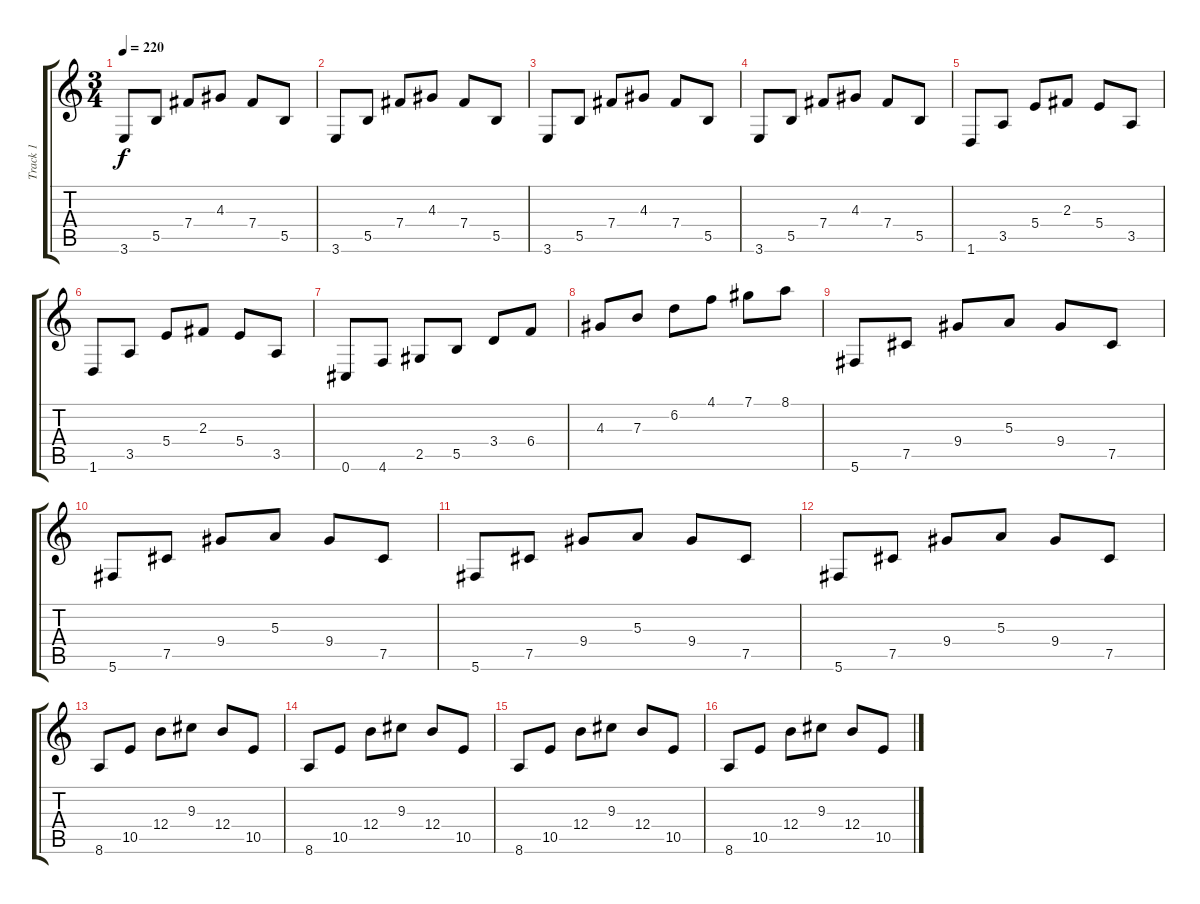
\track ("Track 1" "Track 1") {instrument overdrivenguitar}
\staff {score tabs}
\tuning (Db4 Ab3 E3 B2 Gb2 Db2) {hide}
\ts (3 4)
\tempo 220
\clef g2
\ks c
3.6.8{dy f} 5.5.8 7.4.8 4.3.8 7.4.8 5.5.8 |
3.6.8 5.5.8 7.4.8 4.3.8 7.4.8 5.5.8 |
3.6.8 5.5.8 7.4.8 4.3.8 7.4.8 5.5.8 |
3.6.8 5.5.8 7.4.8 4.3.8 7.4.8 5.5.8 |
1.6.8 3.5.8 5.4.8 2.3.8 5.4.8 3.5.8 |
1.6.8 3.5.8 5.4.8 2.3.8 5.4.8 3.5.8 |
0.6.8 4.6.8 2.5.8 5.5.8 3.4.8 6.4.8 |
4.3.8 7.3.8 6.2.8 4.1.8 7.1.8 8.1.8 |
5.6.8 7.5.8 9.4.8 5.3.8 9.4.8 7.5.8 |
5.6.8 7.5.8 9.4.8 5.3.8 9.4.8 7.5.8 |
5.6.8 7.5.8 9.4.8 5.3.8 9.4.8 7.5.8 |
5.6.8 7.5.8 9.4.8 5.3.8 9.4.8 7.5.8 |
8.6.8 10.5.8 12.4.8 9.3.8 12.4.8 10.5.8 |
8.6.8 10.5.8 12.4.8 9.3.8 12.4.8 10.5.8 |
8.6.8 10.5.8 12.4.8 9.3.8 12.4.8 10.5.8 |
8.6.8 10.5.8 12.4.8 9.3.8 12.4.8 10.5.8
